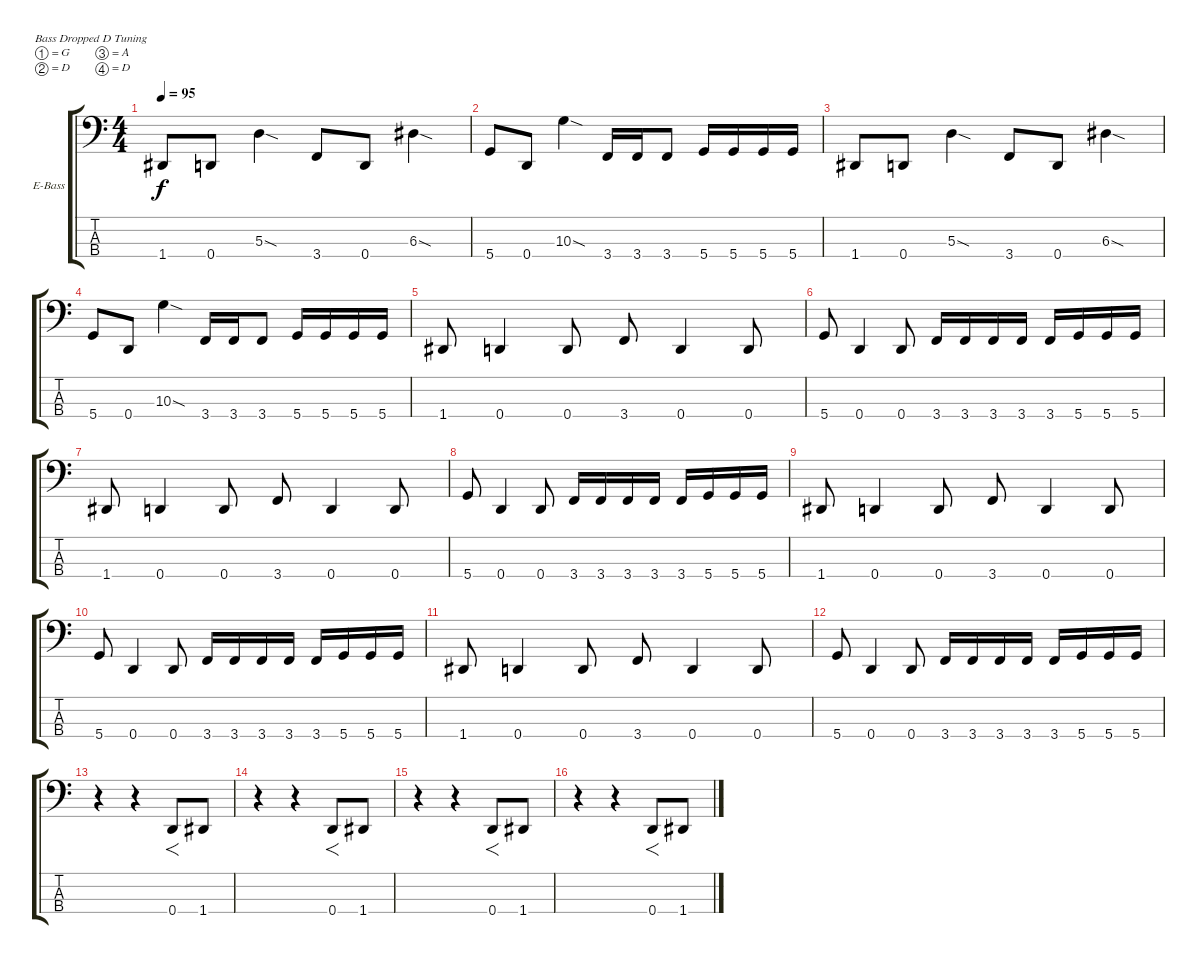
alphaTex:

\defaultSystemsLayout 4
\bracketExtendMode groupsimilarinstruments
\firstSystemTrackNameOrientation horizontal
\otherSystemsTrackNameOrientation horizontal
\track ("Electric Bass" "E-Bass") {instrument electricbassfinger}
\staff {score tabs}
\tuning (G2 D2 A1 D1)
\ts (4 4)
\tempo 95
\clef f4
\ks c
1.4.8{dy f} 0.4.8 5.3{sod}.4 3.4.8 0.4.8 6.3{sod}.4 |
5.4.8 0.4.8 10.3{sod}.4 3.4.16 3.4.16 3.4.8 5.4.16 5.4.16 5.4.16 5.4.16 |
1.4.8 0.4.8 5.3{sod}.4 3.4.8 0.4.8 6.3{sod}.4 |
5.4.8 0.4.8 10.3{sod}.4 3.4.16 3.4.16 3.4.8 5.4.16 5.4.16 5.4.16 5.4.16 |
1.4.8 0.4.4 0.4.8 3.4.8 0.4.4 0.4.8 |
5.4.8 0.4.4 0.4.8 3.4.16 3.4.16 3.4.16 3.4.16 3.4.16 5.4.16 5.4.16 5.4.16 |
1.4.8 0.4.4 0.4.8 3.4.8 0.4.4 0.4.8 |
5.4.8 0.4.4 0.4.8 3.4.16 3.4.16 3.4.16 3.4.16 3.4.16 5.4.16 5.4.16 5.4.16 |
1.4.8 0.4.4 0.4.8 3.4.8 0.4.4 0.4.8 |
5.4.8 0.4.4 0.4.8 3.4.16 3.4.16 3.4.16 3.4.16 3.4.16 5.4.16 5.4.16 5.4.16 |
1.4.8 0.4.4 0.4.8 3.4.8 0.4.4 0.4.8 |
5.4.8 0.4.4 0.4.8 3.4.16 3.4.16 3.4.16 3.4.16 3.4.16 5.4.16 5.4.16 5.4.16 |
r.4 r.4 0.4.8{f} 1.4.8 |
r.4 r.4 0.4.8{f} 1.4.8 |
r.4 r.4 0.4.8{f} 1.4.8 |
r.4 r.4 0.4.8{f} 1.4.8
